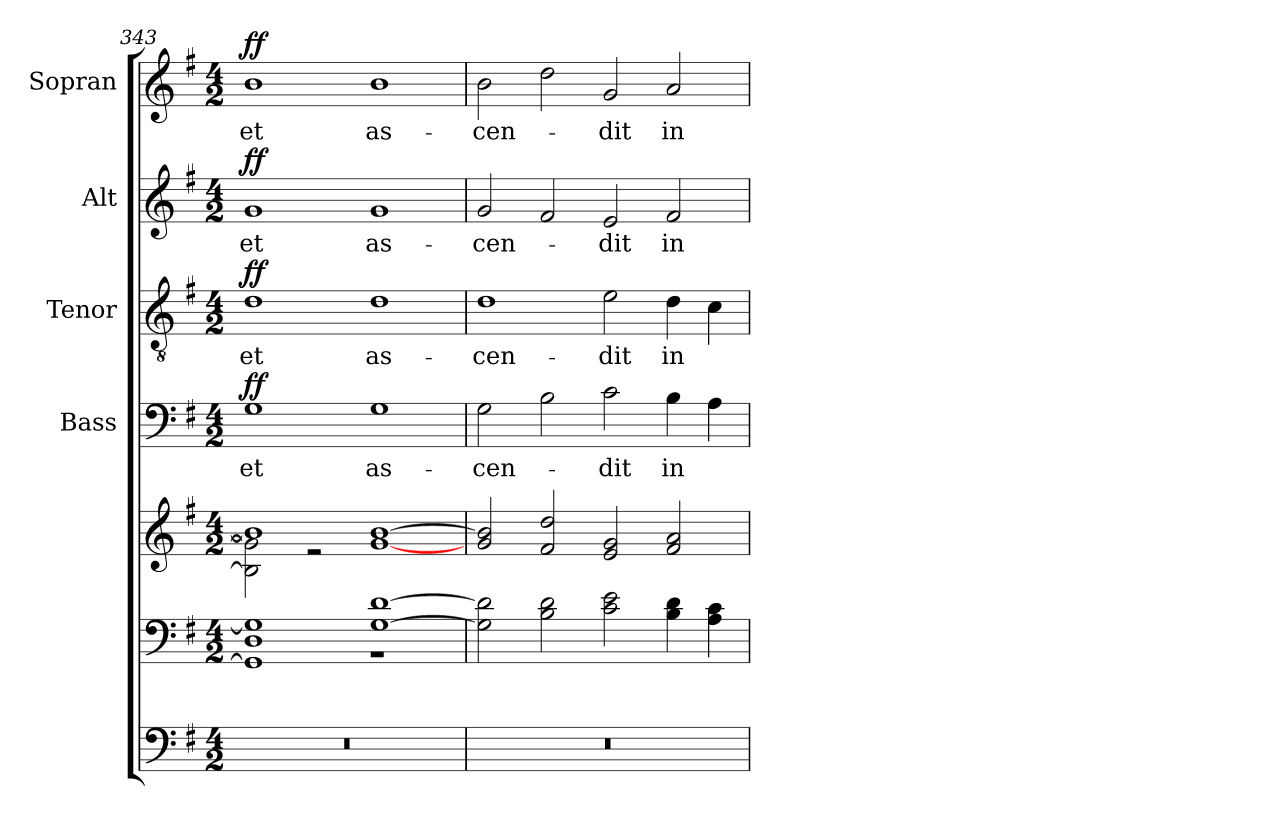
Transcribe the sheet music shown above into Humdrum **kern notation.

**kern	**kern	**kern	**kern	**text	**dynam	**kern	**text	**dynam	**kern	**text	**dynam	**kern	**text	**dynam
*part6	*part5	*part5	*part4	*part4	*part4	*part3	*part3	*part3	*part2	*part2	*part2	*part1	*part1	*part1
*staff7	*staff6	*staff5	*staff4	*staff4	*staff4	*staff3	*staff3	*staff3	*staff2	*staff2	*staff2	*staff1	*staff1	*staff1
*	*	*	*I"Bass	*	*	*I"Tenor	*	*	*I"Alt	*	*	*I"Sopran	*	*
*	*	*	*I'B.	*	*	*I'T.	*	*	*I'A.	*	*	*I'S.	*	*
*clefF4	*clefF4	*clefG2	*clefF4	*	*	*clefGv2	*	*	*clefG2	*	*	*clefG2	*	*
*k[f#]	*k[f#]	*k[f#]	*k[f#]	*	*	*k[f#]	*	*	*k[f#]	*	*	*k[f#]	*	*
*G:	*G:	*G:	*G:	*	*	*G:	*	*	*G:	*	*	*G:	*	*
*M4/2	*M4/2	*M4/2	*M4/2	*	*	*M4/2	*	*	*M4/2	*	*	*M4/2	*	*
=343	=343	=343	=343	=343	=343	=343	=343	=343	=343	=343	=343	=343	=343	=343
*	*^	*^	*	*	*	*	*	*	*	*	*	*	*	*
!	!	!	!	!	!	!LO:LY:b	!LO:DY:a	!	!LO:LY:b	!LO:DY:a	!	!LO:LY:b	!LO:DY:a	!	!LO:LY:b	!LO:DY:a
0r	1G]	1GG] 1D	1b]	2B\] 2g\]	1G	et	ff	1d	et	ff	1g	et	ff	1b	et	ff
.	.	.	.	2re	.	.	.	.	.	.	.	.	.	.	.	.
!	!	!	!	!	!	!LO:LY:b	!	!	!LO:LY:b	!	!	!LO:LY:b	!	!	!LO:LY:b	!
.	[>1G [>1d	1rBB	[>1b	[<1g	1G	as-	.	1d	as-	.	1g	as-	.	1b	as-	.
!!LO:LB:g=z
=344	=344	=344	=344	=344	=344	=344	=344	=344	=344	=344	=344	=344	=344	=344	=344	=344
!	!	!	!	!	!	!LO:LY:b	!	!	!LO:LY:b	!	!	!LO:LY:b	!	!	!LO:LY:b	!
*	*v	*v	*	*	*	*	*	*	*	*	*	*	*	*	*	*
*	*	*v	*v	*	*	*	*	*	*	*	*	*	*	*	*
0r	2G\] 2d\]	2g/ 2b/]	2G\	-cen-	.	1d	-cen-	.	2g/	-cen-	.	2b\	-cen-	.
.	2B\ 2d\	2f#/ 2dd/	2B\	.	.	.	.	.	2f#/	.	.	2dd\	.	.
!	!	!	!	!LO:LY:b	!	!	!LO:LY:b	!	!	!LO:LY:b	!	!	!LO:LY:b	!
.	2c\ 2e\	2e/ 2g/	2c\	-dit	.	2e\	-dit	.	2e/	-dit	.	2g/	-dit	.
!	!	!	!	!LO:LY:b	!	!	!LO:LY:b	!	!	!LO:LY:b	!	!	!LO:LY:b	!
.	4B\ 4d\	2f#/ 2a/	4B\	in	.	4d\	in	.	2f#/	in	.	2a/	in	.
.	4A\ 4c\	.	4A\	.	.	4c\	.	.	.	.	.	.	.	.
=	=	=	=	=	=	=	=	=	=	=	=	=	=	=
*-	*-	*-	*-	*-	*-	*-	*-	*-	*-	*-	*-	*-	*-	*-
